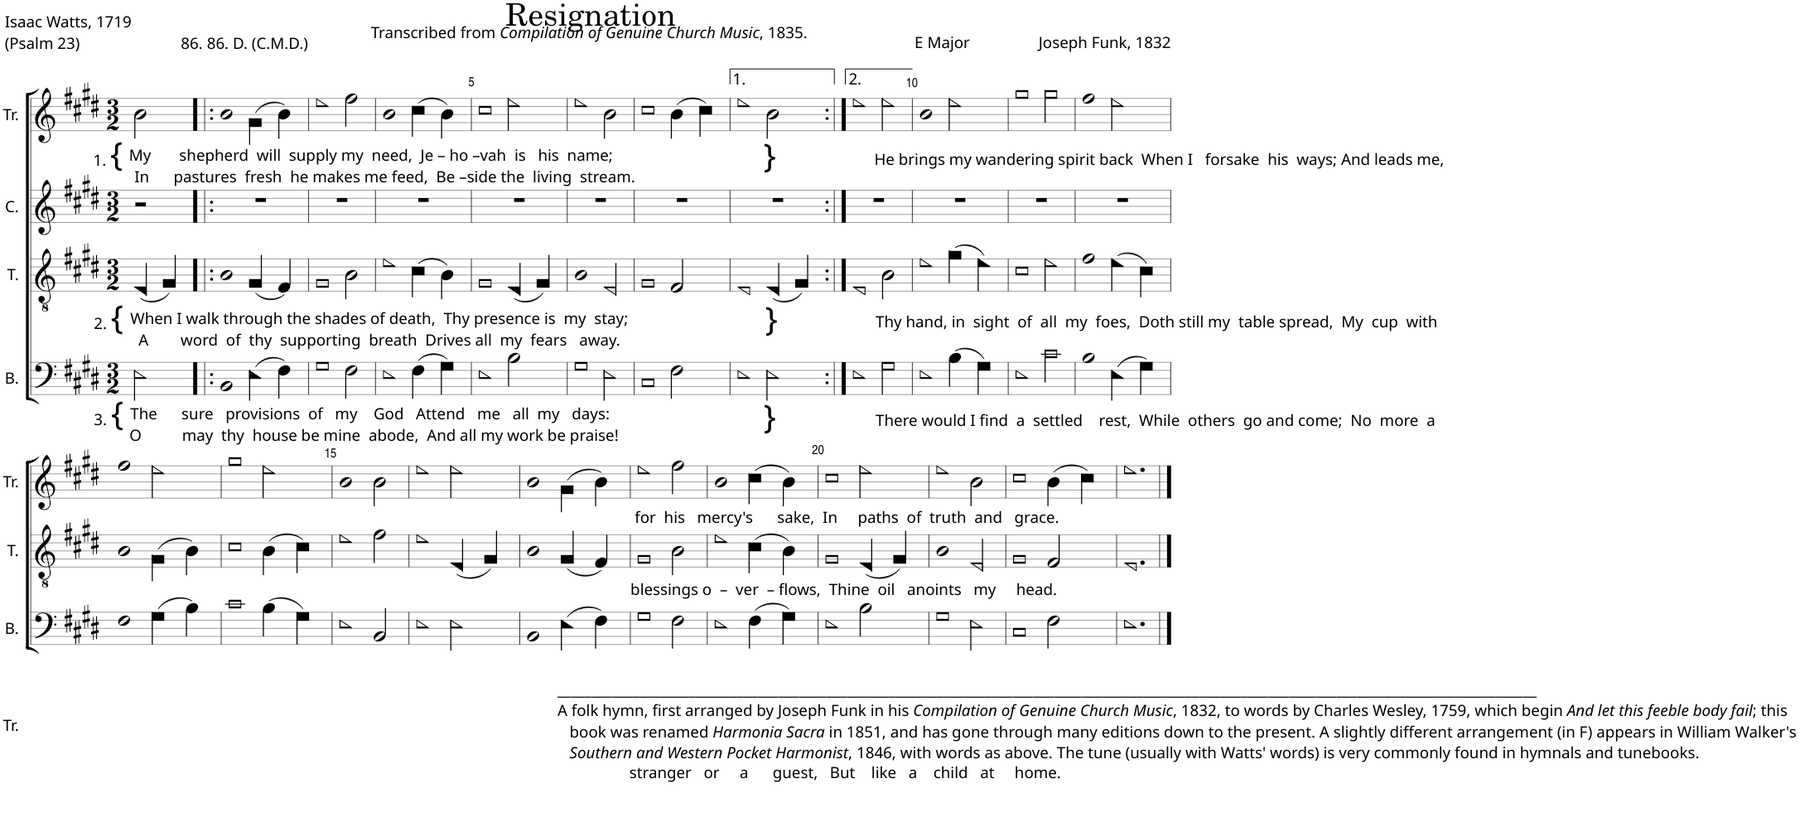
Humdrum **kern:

**kern	**kern	**kern	**kern
*part4	*part3	*part2	*part1
*staff4	*staff3	*staff2	*staff1
*I"B.	*I"T.	*I"C.	*I"Tr.
*I'B.	*I'T.	*I'C.	*I'Tr.
*clefF4	*clefGv2	*clefG2	*clefG2
*k[f#c#g#d#]	*k[f#c#g#d#]	*k[f#c#g#d#]	*k[f#c#g#d#]
*M3/2	*M3/2	*M3/2	*M3/2
=1	=1	=1	=1
!	!	!	!LO:TX:b:t=My       shepherd  will  supply my  need,  Je – ho –vah  is   his  name;
!	!	!	!LO:TX:b:t=In      pastures  fresh  he makes me feed,  Be –side the  living  stream.
!	!	!	!LO:TX:b:t=1.
!	!	!	!LO:TX:b:t={
!	!LO:TX:b:t=When I walk through the shades of death,  Thy presence is  my  stay;	!	!
!	!LO:TX:b:t=A        word  of  thy  supporting  breath  Drives all  my  fears   away.	!	!
!	!LO:TX:b:t=2.	!	!
!	!LO:TX:b:t={	!	!
!LO:TX:b:t=The      sure   provisions  of   my    God   Attend   me   all  my   days&colon;	!	!	!
!LO:TX:b:t=O          may  thy  house be mine  abode,  And all my work be praise!	!	!	!
!LO:TX:b:t=3.	!	!	!
!LO:TX:b:t={	!	!	!
2E!\	(4E!/	2r	2b!\
.	4G#!/)	.	.
=2!|:	=2!|:	=2!|:	=2!|:
1BB!	1B!	1.r	1b!
(4E!\	(4G#!/	.	(4g#!\
4F#!\)	4F#!/)	.	4b!\)
=3	=3	=3	=3
1G#!	1G#!	1.r	1ee!
2F#!\	2B!\	.	2ff#!\
=4	=4	=4	=4
1E!	1e!	1.r	1b!
(4F#!\	(4c#!\	.	(4cc#!\
4G#!\)	4B!\)	.	4b!\)
=5	=5	=5	=5
1E!	1G#!	1.r	1cc#!
2B!\	(4E!/	.	2ee!\
.	4G#!/)	.	.
=6	=6	=6	=6
1G#!	1B!	1.r	1ee!
2E!\	2E!/	.	2b!\
=7	=7	=7	=7
1C#!	1G#!	1.r	1cc#!
2F#!\	2F#!/	.	(4b!\
.	.	.	4cc#!\)
=8	=8	=8	=8
!	!	!	!LO:TX:b:t=}
!	!LO:TX:b:t=}	!	!
!LO:TX:b:t=}	!	!	!
1E!	1E!	1.r	1ee!
2E!\	(4E!/	.	2b!\
.	4G#!/)	.	.
=9:|!	=9:|!	=9:|!	=9:|!
1E!	1E!	1.r	1ee!
!	!	!	!LO:TX:b:t=He brings my wandering spirit back  When I   forsake  his  ways; And leads me,
!	!LO:TX:b:t=Thy hand, in  sight  of  all  my  foes,  Doth still my  table spread,  My  cup  with	!	!
!LO:TX:b:t=There would I find  a  settled    rest,  While  others  go and come;  No  more  a	!	!	!
2G#!\	2B!\	.	2ee!\
=10	=10	=10	=10
1E!	1e!	1.r	1b!
(4B!\	(4g#!\	.	2ee!\
4G#!\)	4e!\)	.	.
=11	=11	=11	=11
1E!	1c#!	1.r	1gg#!
2c#!\	2e!\	.	2gg#!\
=12	=12	=12	=12
1B!	1f#!	1.r	1ff#!
(4E!\	(4e!\	.	2ee!\
4G#!\)	4c#!\)	.	.
!!LO:LB:g=z
=13	=13	=13	=13
1F#!	1B!	1.r	1ff#!
(4G#!\	(4G#!\	.	2ee!\
4B!\)	4B!\)	.	.
=14	=14	=14	=14
1c#!	1c#!	1.r	1gg#!
(4B!\	(4B!\	.	2ee!\
4G#!\)	4c#!\)	.	.
=15	=15	=15	=15
1E!	1e!	1.r	1b!
2BB!/	2f#!\	.	2b!\
=16	=16	=16	=16
1E!	1e!	1.r	1ee!
2E!\	(4E!/	.	2ee!\
.	4G#!/)	.	.
=17	=17	=17	=17
1BB!	1B!	1.r	1b!
(4E!\	(4G#!/	.	(4g#!\
4F#!\)	4F#!/)	.	4b!\)
=18	=18	=18	=18
!	!	!	!LO:TX:b:t=for  his   mercy's      sake,  In     paths  of  truth  and   grace.
!	!LO:TX:b:t=blessings o  –  ver  – flows,  Thine  oil   anoints   my     head.	!	!
!LO:TX:b:t=______________________________________________________________________________________________________________________________________________	!	!	!
!LO:TX:b:t=A folk hymn, first arranged by Joseph Funk in his	!	!	!
!LO:TX:b:i:t=Compilation of Genuine Church Music	!	!	!
!LO:TX:b:t=, 1832, to words by Charles Wesley, 1759, which begin	!	!	!
!LO:TX:b:i:t=And let this feeble body fail	!	!	!
!LO:TX:b:t=; this	!	!	!
!LO:TX:b:t=book was renamed	!	!	!
!LO:TX:b:i:t=Harmonia Sacra	!	!	!
!LO:TX:b:t=in 1851, and has gone through many editions down to the present. A slightly different arrangement (in F) appears in William Walker's	!	!	!
!LO:TX:b:i:t=Southern and Western Pocket Harmonist	!	!	!
!LO:TX:b:t=, 1846, with words as above. The tune (usually with Watts' words) is very commonly found in hymnals and tunebooks.	!	!	!
!LO:TX:b:t=stranger   or     a      guest,   But    like   a    child   at     home.	!	!	!
1G#!	1G#!	1.r	1ee!
2F#!\	2B!\	.	2ff#!\
=19	=19	=19	=19
1E!	1e!	1.r	1b!
(4F#!\	(4c#!\	.	(4cc#!\
4G#!\)	4B!\)	.	4b!\)
=20	=20	=20	=20
1E!	1G#!	1.r	1cc#!
2B!\	(4E!/	.	2ee!\
.	4G#!/)	.	.
=21	=21	=21	=21
1G#!	1B!	1.r	1ee!
2E!\	2E!/	.	2b!\
=22	=22	=22	=22
1C#!	1G#!	1.r	1cc#!
2F#!\	2F#!/	.	(4b!\
.	.	.	4cc#!\)
=23	=23	=23	=23
1.E!	1.E!	1.r	1.ee!
==	==	==	==
*-	*-	*-	*-
